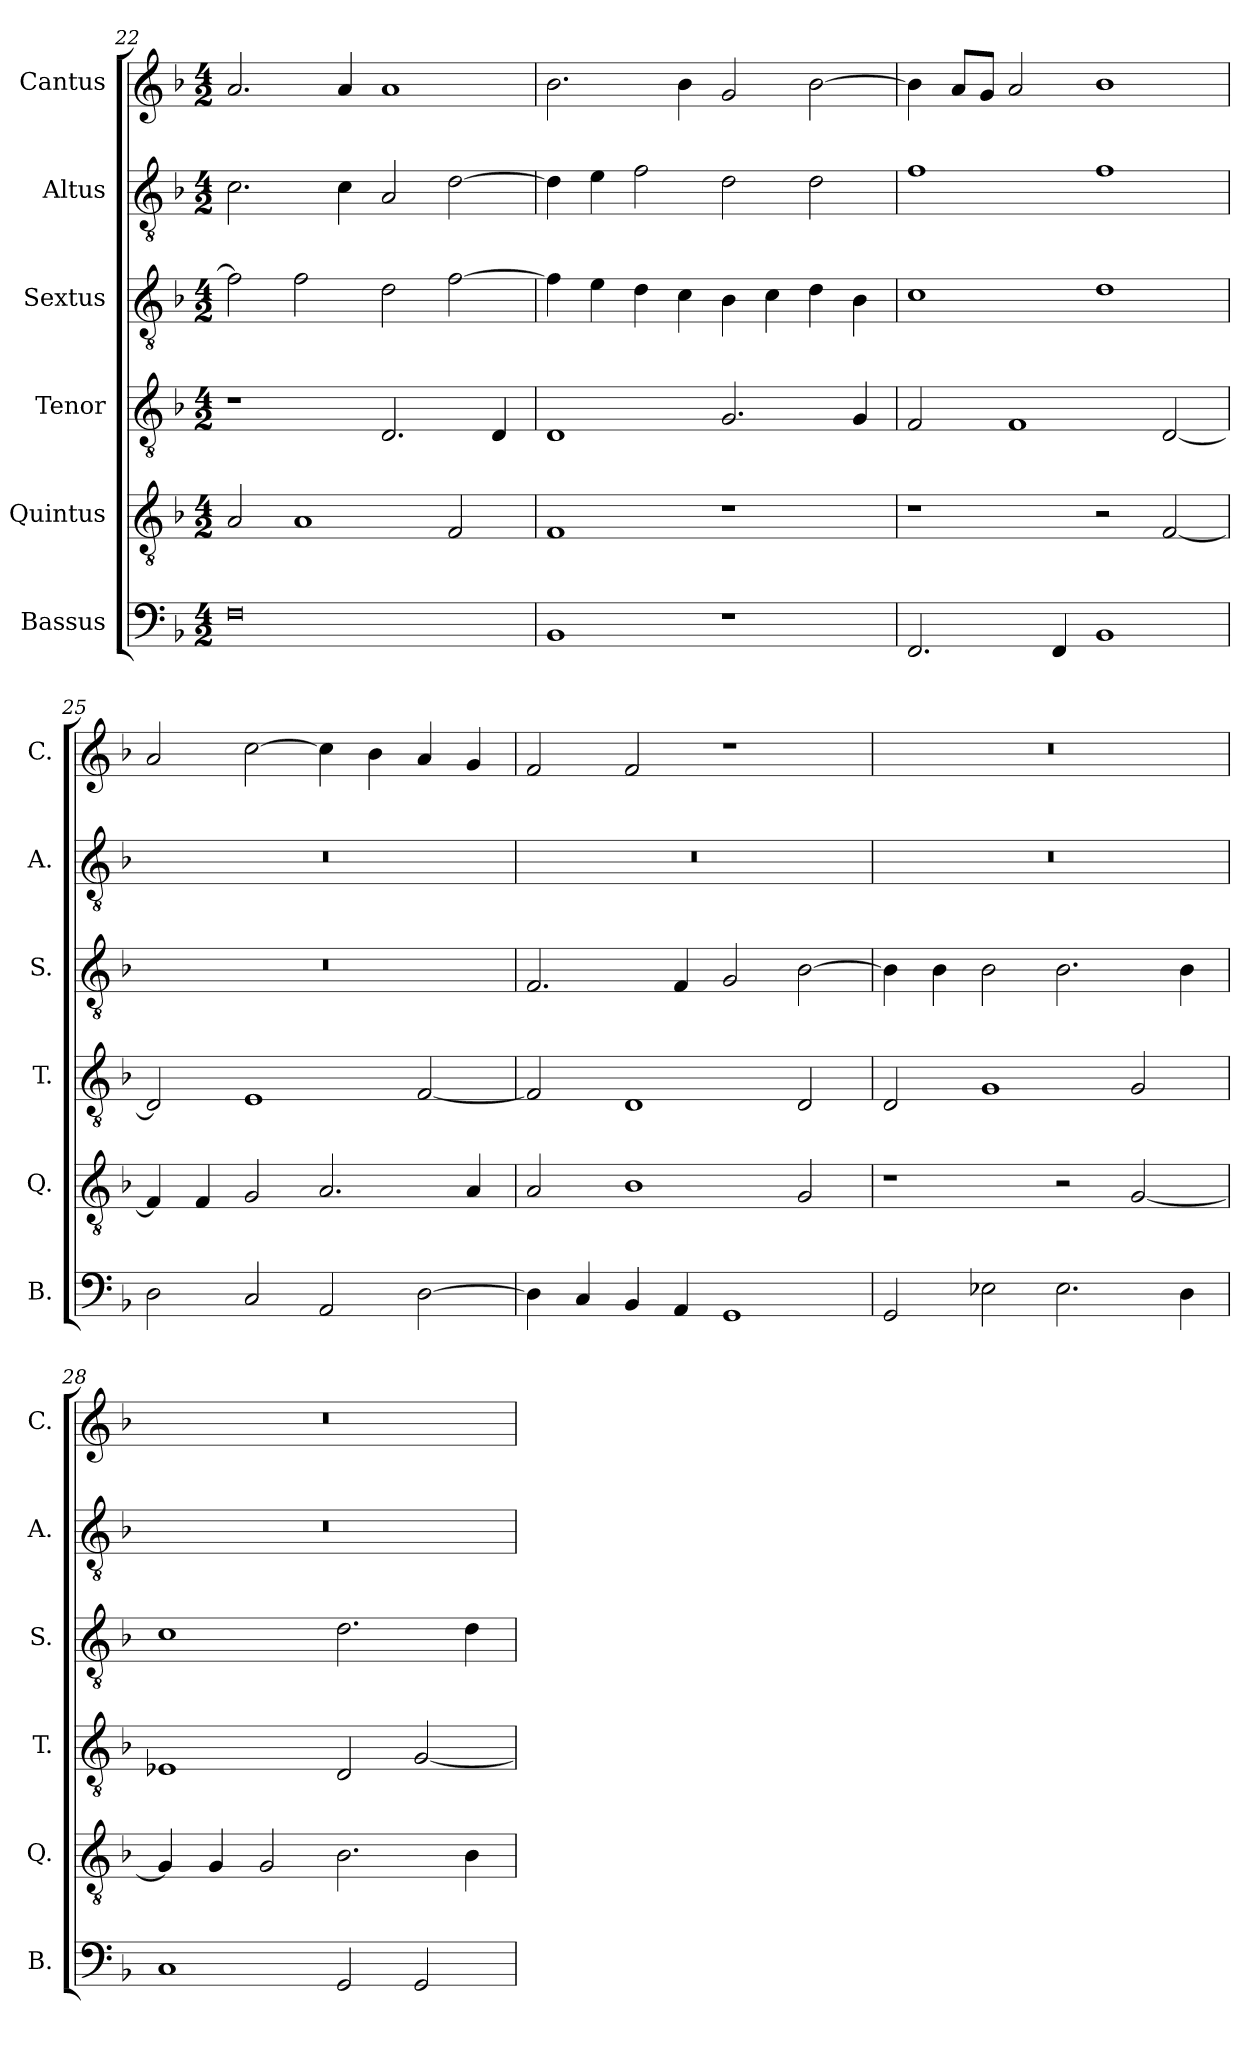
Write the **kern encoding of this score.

**kern	**kern	**kern	**kern	**kern	**kern
*part6	*part5	*part4	*part3	*part2	*part1
*staff6	*staff5	*staff4	*staff3	*staff2	*staff1
*I"Bassus	*I"Quintus	*I"Tenor	*I"Sextus	*I"Altus	*I"Cantus
*I'B.	*I'Q.	*I'T.	*I'S.	*I'A.	*I'C.
*clefF4	*clefGv2	*clefGv2	*clefGv2	*clefGv2	*clefG2
*k[b-]	*k[b-]	*k[b-]	*k[b-]	*k[b-]	*k[b-]
*F:	*F:	*F:	*F:	*F:	*F:
*M4/2	*M4/2	*M4/2	*M4/2	*M4/2	*M4/2
=22	=22	=22	=22	=22	=22
0F	2A/	1r	2f\]	2.c\	2.a/
.	1A	.	2f\	.	.
.	.	.	.	4c\	4a/
.	.	2.D/	2d\	2A/	1a
.	2F/	.	[2f\	[2d\	.
.	.	4D/	.	.	.
!!LO:PB:g=z
=23	=23	=23	=23	=23	=23
1BB-	1F	1D	4f\]	4d\]	2.b-\
.	.	.	4e\	4e\	.
.	.	.	4d\	2f\	.
.	.	.	4c\	.	4b-\
1r	1r	2.G/	4B-\	2d\	2g/
.	.	.	4c\	.	.
.	.	.	4d\	2d\	[2b-\
.	.	4G/	4B-\	.	.
=24	=24	=24	=24	=24	=24
2.FF/	1r	2F/	1c	1f	4b-\]
.	.	.	.	.	8a/L
.	.	.	.	.	8g/J
.	.	1F	.	.	2a/
4FF/	.	.	.	.	.
1BB-	2r	.	1d	1f	1b-
.	[2F/	[2D/	.	.	.
=25	=25	=25	=25	=25	=25
2D\	4F/]	2D/]	0r	0r	2a/
.	4F/	.	.	.	.
2C/	2G/	1E	.	.	[2cc\
2AA/	2.A/	.	.	.	4cc\]
.	.	.	.	.	4b-\
[2D\	.	[2F/	.	.	4a/
.	4A/	.	.	.	4g/
=26	=26	=26	=26	=26	=26
4D\]	2A/	2F/]	2.F/	0r	2f/
4C/	.	.	.	.	.
4BB-/	1B-	1D	.	.	2f/
4AA/	.	.	4F/	.	.
1GG	.	.	2G/	.	1r
.	2G/	2D/	[2B-\	.	.
=27	=27	=27	=27	=27	=27
2GG/	1r	2D/	4B-\]	0r	0r
.	.	.	4B-\	.	.
2E-X\	.	1G	2B-\	.	.
2.E-\	2r	.	2.B-\	.	.
.	[2G/	2G/	.	.	.
4D\	.	.	4B-\	.	.
!!LO:LB:g=z
=28	=28	=28	=28	=28	=28
1C	4G/]	1E-X	1c	0r	0r
.	4G/	.	.	.	.
.	2G/	.	.	.	.
2GG/	2.B-\	2D/	2.d\	.	.
2GG/	.	[2G/	.	.	.
.	4B-\	.	4d\	.	.
=	=	=	=	=	=
*-	*-	*-	*-	*-	*-
